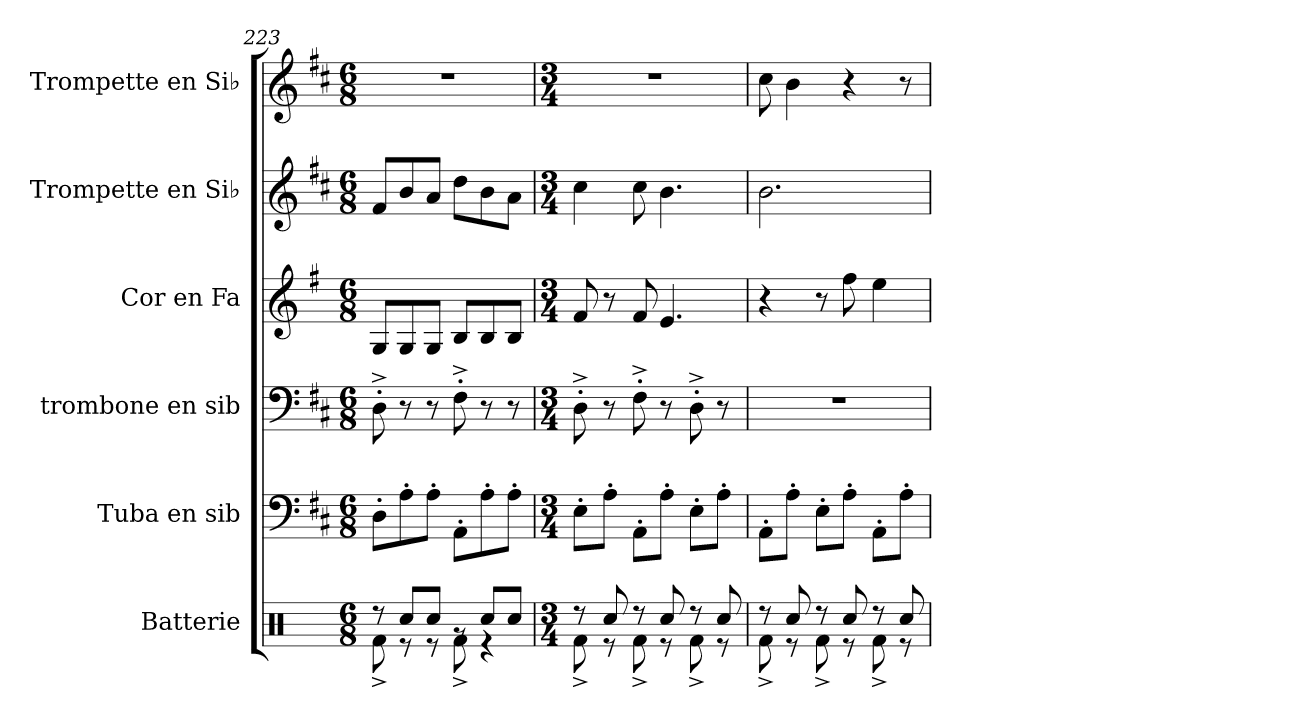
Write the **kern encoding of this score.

**kern	**kern	**kern	**kern	**kern	**kern
*part6	*part5	*part4	*part3	*part2	*part1
*staff6	*staff5	*staff4	*staff3	*staff2	*staff1
*I"Batterie	*I"Tuba en sib	*I"trombone en sib	*I"Cor en Fa	*I"Trompette en Si♭	*I"Trompette en Si♭
*I'Batt.	*I'Tub. sib	*I'Trb. sib	*I'Cor Fa	*I'Tromp. Si♭	*I'Tromp. Si♭
*clefX	*clefF4	*clefF4	*clefG2	*clefG2	*clefG2
*	*ITrd1c2	*ITrd1c2	*ITrd4c7	*ITrd1c2	*ITrd1c2
*k[]	*k[]	*k[]	*k[]	*k[]	*k[]
*M6/8	*M6/8	*M6/8	*M6/8	*M6/8	*M6/8
=223	=223	=223	=223	=223	=223
*^	*	*	*	*	*
8r	8Rf^\	8C'\L	8C'^\	8C/L	8e/L	2.r
8Rcc/L	8r	8G'\	8r	8C/	8a/	.
8Rcc/J	8r	8G'\J	8r	8C/J	8g/J	.
8rg	8Rf^\	8GG'\L	8E'^\	8E/L	8cc\L	.
8Rcc/L	4r	8G'\	8r	8E/	8a\	.
8Rcc/J	.	8G'\J	8r	8E/J	8g\J	.
!!LO:PB:g=z
=224	=224	=224	=224	=224	=224	=224
*M3/4	*	*M3/4	*M3/4	*M3/4	*M3/4	*M3/4
8r	8Rf^\	8D'\L	8C'^\	8B/	4b\	2.r
8Rcc/	8r	8G'\J	8r	8r	.	.
8r	8Rf^\	8GG'\L	8E'^\	8B/	8b\	.
8Rcc/	8r	8G'\J	8r	4.A/	4.a\	.
8r	8Rf^\	8D'\L	8C'^\	.	.	.
8Rcc/	8r	8G'\J	8r	.	.	.
=225	=225	=225	=225	=225	=225	=225
8r	8Rf^\	8GG'\L	2.r	4r	2.a\	8b\
8Rcc/	8r	8G'\J	.	.	.	4a\
8r	8Rf^\	8D'\L	.	8r	.	.
8Rcc/	8r	8G'\J	.	8b\	.	4r
8r	8Rf^\	8GG'\L	.	4a\	.	.
8Rcc/	8r	8G'\J	.	.	.	8r
*v	*v	*	*	*	*	*
=	=	=	=	=	=
*-	*-	*-	*-	*-	*-
